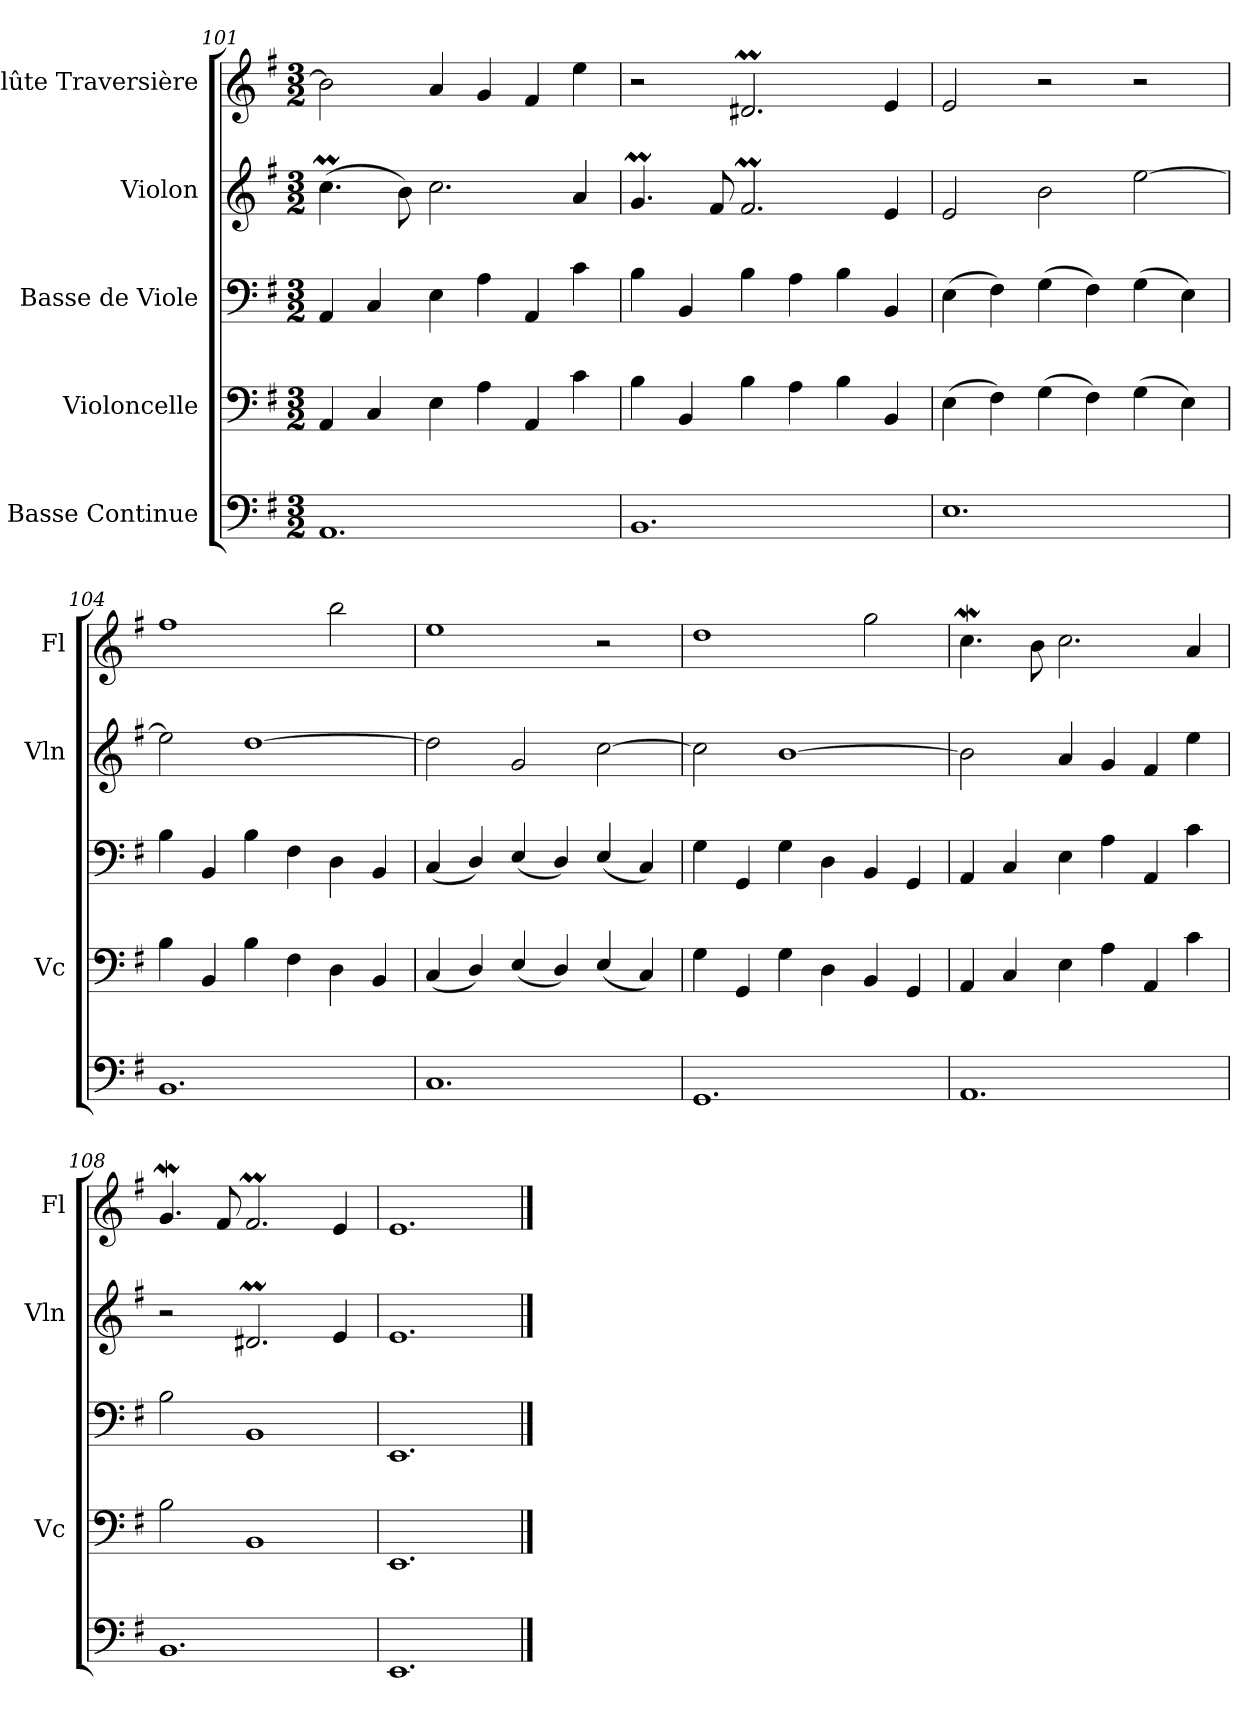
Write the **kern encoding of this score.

**kern	**kern	**kern	**kern	**kern
*part5	*part4	*part3	*part2	*part1
*staff5	*staff4	*staff3	*staff2	*staff1
*I"Basse Continue	*I"Violoncelle	*I"Basse de Viole	*I"Violon	*I"Flûte Traversière
*	*I'Vc	*	*I'Vln	*I'Fl
*clefF4	*clefF4	*clefF4	*clefG2	*clefG2
*k[f#]	*k[f#]	*k[f#]	*k[f#]	*k[f#]
*M3/2	*M3/2	*M3/2	*M3/2	*M3/2
=101	=101	=101	=101	=101
1.AA	4AA/	4AA/	(4.ccM\	2b\]
.	4C/	4C/	.	.
.	.	.	8b\)	.
.	4E\	4E\	2.cc\	4a/
.	4A\	4A\	.	4g/
.	4AA/	4AA/	.	4f#/
.	4c\	4c\	4a/	4ee\
=102	=102	=102	=102	=102
1.BB	4B\	4B\	4.gM/	2r
.	4BB/	4BB/	.	.
.	.	.	8f#/	.
.	4B\	4B\	2.f#m/	2.d#Xm/
.	4A\	4A\	.	.
.	4B\	4B\	.	.
.	4BB/	4BB/	4e/	4e/
=103	=103	=103	=103	=103
1.E	(4E\	(4E\	2e/	2e/
.	4F#\)	4F#\)	.	.
.	(4G\	(4G\	2b\	2r
.	4F#\)	4F#\)	.	.
.	(4G\	(4G\	[2ee\	2r
.	4E\)	4E\)	.	.
=104	=104	=104	=104	=104
1.BB	4B\	4B\	2ee\]	1ff#
.	4BB/	4BB/	.	.
.	4B\	4B\	[1dd	.
.	4F#\	4F#\	.	.
.	4D\	4D\	.	2bb\
.	4BB/	4BB/	.	.
=105	=105	=105	=105	=105
1.C	(4C/	(4C/	2dd\]	1ee
.	4D/)	4D/)	.	.
.	(4E/	(4E/	2g/	.
.	4D/)	4D/)	.	.
.	(4E/	(4E/	[2cc\	2r
.	4C/)	4C/)	.	.
=106	=106	=106	=106	=106
1.GG	4G\	4G\	2cc\]	1dd
.	4GG/	4GG/	.	.
.	4G\	4G\	[1b	.
.	4D\	4D\	.	.
.	4BB/	4BB/	.	2gg\
.	4GG/	4GG/	.	.
!!LO:PB:g=z
=107	=107	=107	=107	=107
1.AA	4AA/	4AA/	2b\]	4.ccw\
.	4C/	4C/	.	.
.	.	.	.	8b\
.	4E\	4E\	4a/	2.cc\
.	4A\	4A\	4g/	.
.	4AA/	4AA/	4f#/	.
.	4c\	4c\	4ee\	4a/
=108	=108	=108	=108	=108
1.BB	2B\	2B\	2r	4.gw/
.	.	.	.	8f#/
.	1BB	1BB	2.d#Xm/	2.f#m/
.	.	.	4e/	4e/
=109	=109	=109	=109	=109
1.EE	1.EE	1.EE	1.e	1.e
==	==	==	==	==
*-	*-	*-	*-	*-
